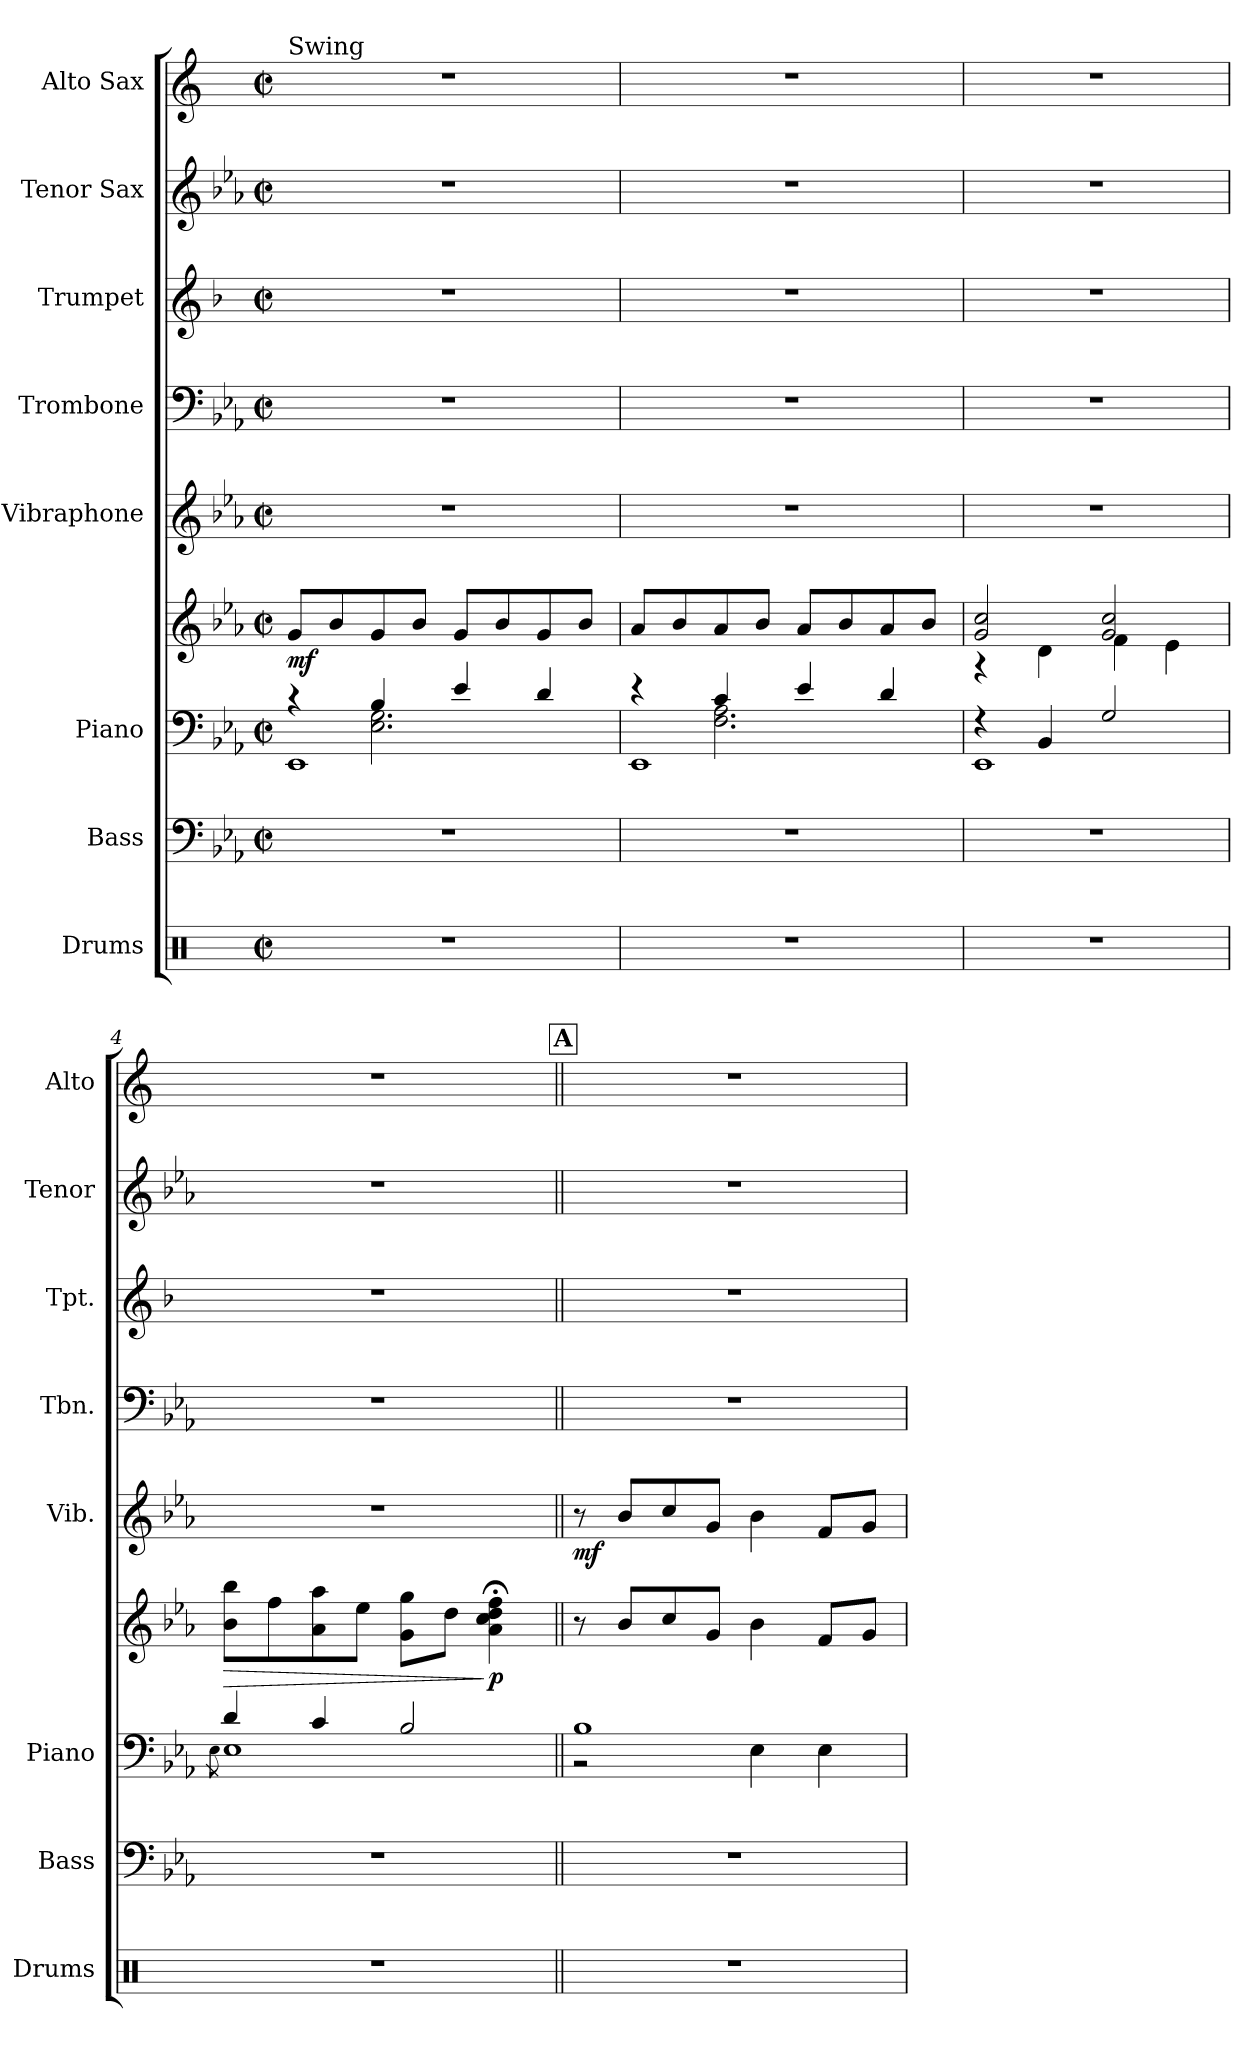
**kern	**kern	**kern	**kern	**dynam	**kern	**dynam	**kern	**kern	**kern	**kern
*part8	*part7	*part6	*part6	*part6	*part5	*part5	*part4	*part3	*part2	*part1
*staff9	*staff8	*staff7	*staff6	*staff6/7	*staff5	*staff5	*staff4	*staff3	*staff2	*staff1
*I"Drums	*I"Bass	*I"Piano	*	*	*I"Vibraphone	*	*I"Trombone	*I"Trumpet	*I"Tenor Sax	*I"Alto Sax
*I'Drums	*I'Bass	*I'Piano	*	*	*I'Vib.	*	*I'Tbn.	*I'Tpt.	*I'Tenor	*I'Alto
*clefX	*clefF4	*clefF4	*clefG2	*	*clefG2	*	*clefF4	*clefG2	*clefG2	*clefG2
*	*ITrd7c12	*	*	*	*	*	*	*ITrd1c2	*ITrd8c14	*ITrd5c9
*k[]	*k[b-e-a-]	*k[b-e-a-]	*k[b-e-a-]	*	*k[b-e-a-]	*	*k[b-e-a-]	*k[b-e-a-]	*k[b-e-a-]	*k[b-e-a-]
*M2/2	*M2/2	*M2/2	*M2/2	*	*M2/2	*	*M2/2	*M2/2	*M2/2	*M2/2
*met(c|)	*met(c|)	*met(c|)	*met(c|)	*	*met(c|)	*	*met(c|)	*met(c|)	*met(c|)	*met(c|)
*MM114	*MM114	*MM114	*MM114	*	*MM114	*	*MM114	*MM114	*MM114	*MM114
=1	=1	=1	=1	=1	=1	=1	=1	=1	=1	=1
*	*	*^	*	*	*	*	*	*	*	*
*	*	*	*^	*	*	*	*	*	*	*	*
!	!	!	!	!	!	!	!	!	!	!	!	!LO:TX:t=Swing
!	!	!	!	!	!	!LO:DY:b	!	!	!	!	!	!
1r	1r	4r	4ryy	1EE-	8g/L	mf	1r	.	1r	1r	1r	1r
.	.	.	.	.	8b-/	.	.	.	.	.	.	.
.	.	4B-/	2.E-\ 2.G\	.	8g/	.	.	.	.	.	.	.
.	.	.	.	.	8b-/J	.	.	.	.	.	.	.
.	.	4e-/	.	.	8g/L	.	.	.	.	.	.	.
.	.	.	.	.	8b-/	.	.	.	.	.	.	.
.	.	4d/	.	.	8g/	.	.	.	.	.	.	.
.	.	.	.	.	8b-/J	.	.	.	.	.	.	.
=2	=2	=2	=2	=2	=2	=2	=2	=2	=2	=2	=2	=2
1r	1r	4r	4ryy	1EE-	8a-/L	.	1r	.	1r	1r	1r	1r
.	.	.	.	.	8b-/	.	.	.	.	.	.	.
.	.	4c/	2.F\ 2.A-\	.	8a-/	.	.	.	.	.	.	.
.	.	.	.	.	8b-/J	.	.	.	.	.	.	.
.	.	4e-/	.	.	8a-/L	.	.	.	.	.	.	.
.	.	.	.	.	8b-/	.	.	.	.	.	.	.
.	.	4d/	.	.	8a-/	.	.	.	.	.	.	.
.	.	.	.	.	8b-/J	.	.	.	.	.	.	.
*	*	*	*v	*v	*	*	*	*	*	*	*	*
=3	=3	=3	=3	=3	=3	=3	=3	=3	=3	=3	=3
*	*	*	*	*^	*	*	*	*	*	*	*
1r	1r	4r	1EE-	2g/ 2cc/	4r	.	1r	.	1r	1r	1r	1r
.	.	4BB-/	.	.	4d\	.	.	.	.	.	.	.
.	.	2G/	.	2g/ 2cc/	4f\	.	.	.	.	.	.	.
.	.	.	.	.	4e-\	.	.	.	.	.	.	.
*	*	*	*	*v	*v	*	*	*	*	*	*	*
=4	=4	=4	=4	=4	=4	=4	=4	=4	=4	=4	=4
.	.	.	8qE-\	.	.	.	.	.	.	.	.
!	!	!	!	!	!LO:HP:b	!	!	!	!	!	!
1r	1r	4d/	1E-	8b-\ 8bb-\L	>	1r	.	1r	1r	1r	1r
.	.	.	.	8ff\	.	.	.	.	.	.	.
.	.	4c/	.	8a-\ 8aa-\	.	.	.	.	.	.	.
.	.	.	.	8ee-\J	.	.	.	.	.	.	.
.	.	2B-/	.	8g\ 8gg\L	.	.	.	.	.	.	.
.	.	.	.	8dd\J	.	.	.	.	.	.	.
!	!	!	!	!	!LO:DY:n=1:b	!	!	!	!	!	!
.	.	.	.	4a-\;< 4cc\;< 4dd\;< 4ff\;<	] p	.	.	.	.	.	.
!!LO:REH:place=s1:a:fs=14:t=A
=5||	=5||	=5||	=5||	=5||	=5||	=5||	=5||	=5||	=5||	=5||	=5||
!	!	!	!	!	!	!	!LO:DY:b	!	!	!	!
1r	1r	1B-	2r	8r	.	8r	mf	1r	1r	1r	1r
.	.	.	.	8b-/L	.	8b-/L	.	.	.	.	.
.	.	.	.	8cc/	.	8cc/	.	.	.	.	.
.	.	.	.	8g/J	.	8g/J	.	.	.	.	.
.	.	.	4E-\	4b-\	.	4b-\	.	.	.	.	.
.	.	.	4E-\	8f/L	.	8f/L	.	.	.	.	.
.	.	.	.	8g/J	.	8g/J	.	.	.	.	.
*	*	*v	*v	*	*	*	*	*	*	*	*
=	=	=	=	=	=	=	=	=	=	=
*-	*-	*-	*-	*-	*-	*-	*-	*-	*-	*-
